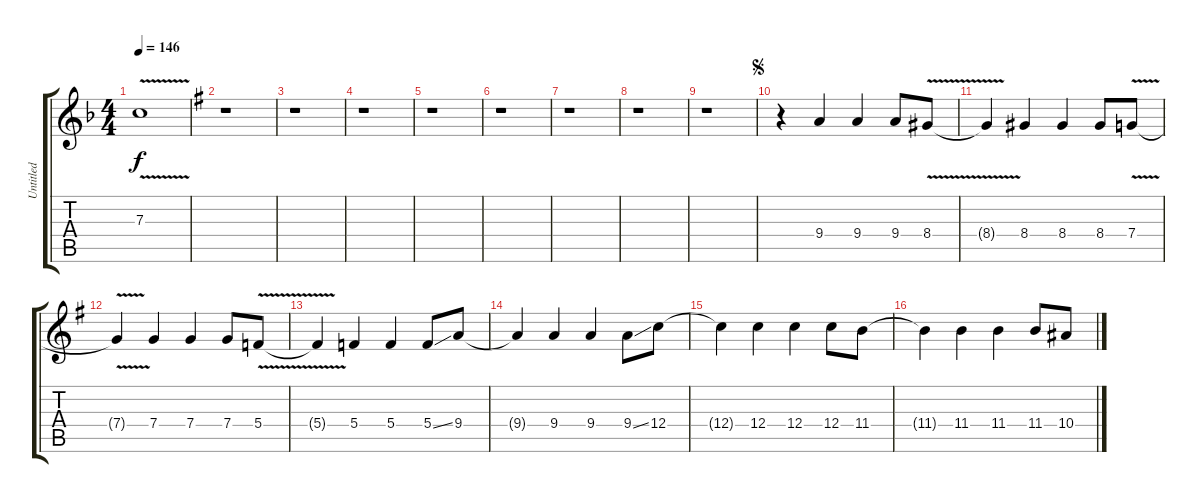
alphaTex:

\track ("Untitled" "Untitled") {instrument distortionguitar}
\staff {score tabs}
\tuning (D4 A3 F3 C3 G2 D2) {hide}
\ts (4 4)
\tempo 146
\clef g2
\ks f
7.3{v t}.1{dy f} |
\ks g
r.1 |
r.1 |
r.1 |
r.1 |
r.1 |
r.1 |
r.1 |
r.1 |
\jump segno
r.4 9.4.4 9.4.4 9.4.8 8.4{v}.8 |
8.4{v t}.4 8.4.4 8.4.4 8.4.8 7.4{v}.8 |
7.4{v t}.4 7.4.4 7.4.4 7.4.8 5.4{v}.8 |
5.4{v t}.4 5.4.4 5.4.4 5.4{ss}.8 9.4.8 |
9.4{t}.4 9.4.4 9.4.4 9.4{ss}.8 12.4.8 |
12.4{t}.4 12.4.4 12.4.4 12.4.8 11.4.8 |
11.4{t}.4 11.4.4 11.4.4 11.4.8 10.4.8
